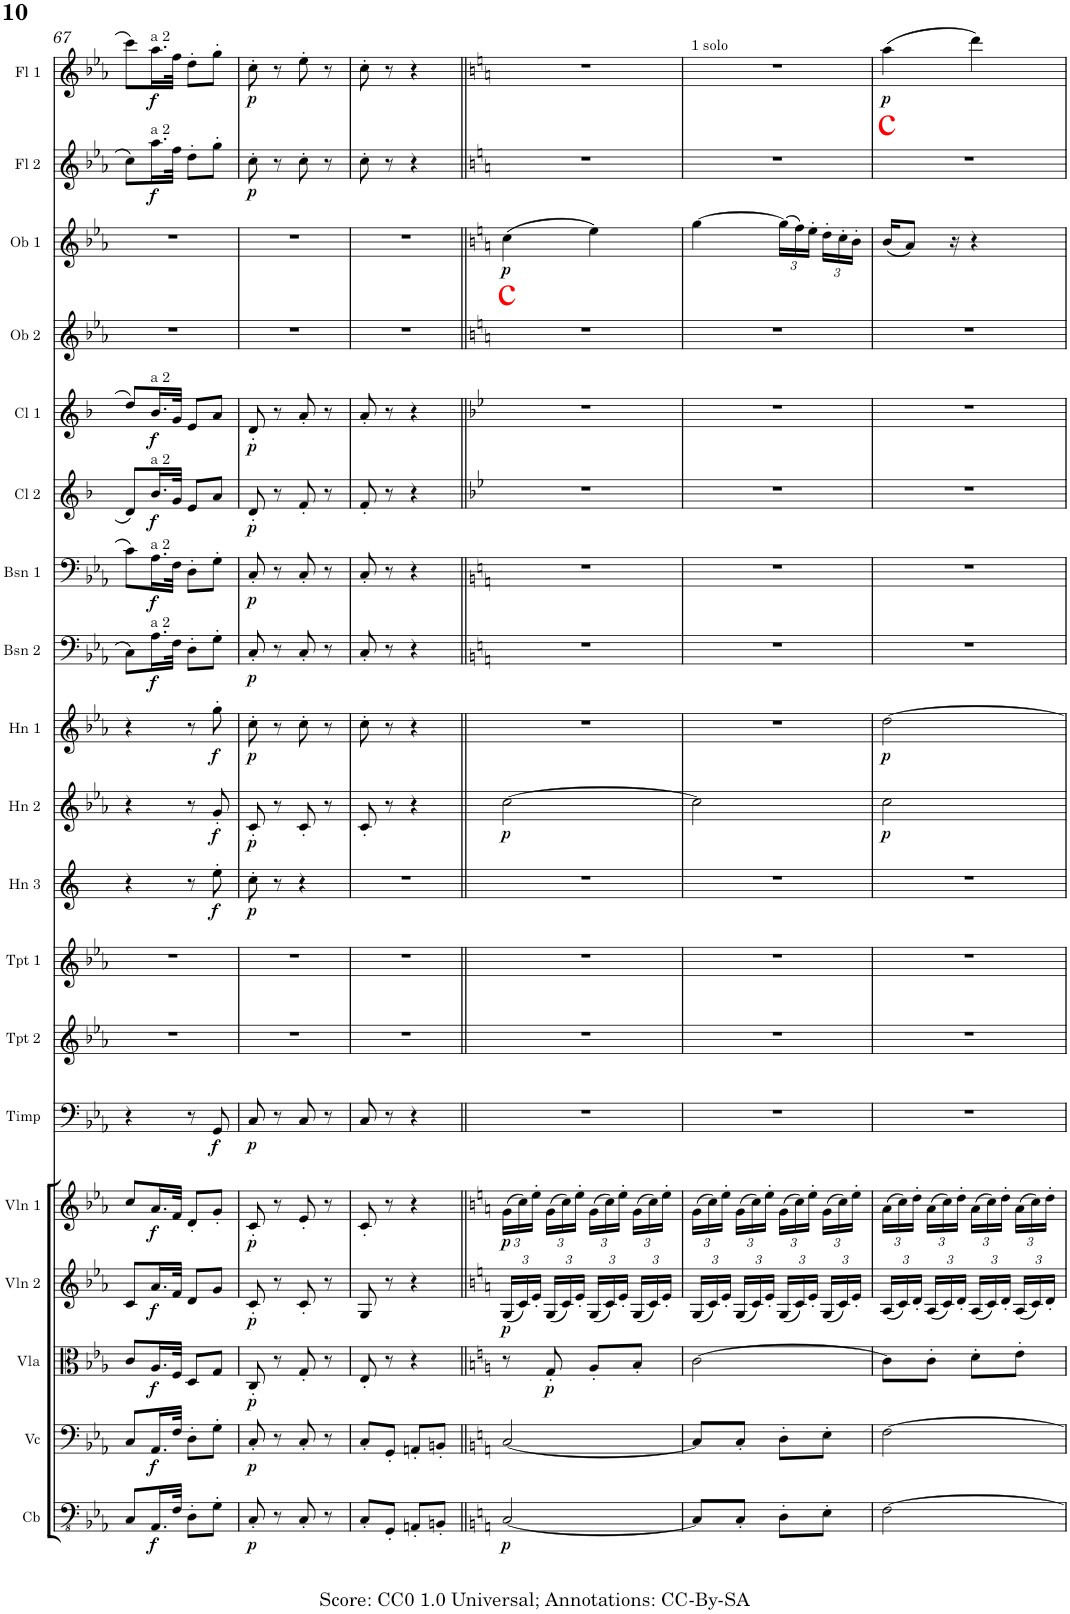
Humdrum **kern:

**kern	**dynam	**kern	**dynam	**kern	**dynam	**kern	**dynam	**kern	**dynam	**kern	**dynam	**kern	**kern	**kern	**dynam	**kern	**dynam	**kern	**dynam	**kern	**dynam	**kern	**dynam	**kern	**dynam	**kern	**dynam	**kern	**kern	**text	**dynam	**kern	**dynam	**kern	**text	**dynam
*part19	*part19	*part18	*part18	*part17	*part17	*part16	*part16	*part15	*part15	*part14	*part14	*part13	*part12	*part11	*part11	*part10	*part10	*part9	*part9	*part8	*part8	*part7	*part7	*part6	*part6	*part5	*part5	*part4	*part3	*part3	*part3	*part2	*part2	*part1	*part1	*part1
*staff19	*staff19	*staff18	*staff18	*staff17	*staff17	*staff16	*staff16	*staff15	*staff15	*staff14	*staff14	*staff13	*staff12	*staff11	*staff11	*staff10	*staff10	*staff9	*staff9	*staff8	*staff8	*staff7	*staff7	*staff6	*staff6	*staff5	*staff5	*staff4	*staff3	*staff3	*staff3	*staff2	*staff2	*staff1	*staff1	*staff1
*I"Contrabass	*	*I"Violoncello	*	*I"Viola	*	*I"Violin 2	*	*I"Violin 1	*	*I"Timpani	*	*I"C Trumpet 2	*I"C Trumpet 1	*I"Eb Horn 3	*	*I"C Horn 2	*	*I"C Horn 1	*	*I"Bassoon 2	*	*I"Bassoon 1	*	*I"Bb Clarinet 3	*	*I"Bb Clarinet 1	*	*I"Oboe 2	*I"Oboe 1	*	*	*I"Flute 2	*	*I"Flute 1	*	*
*I'Cb	*	*I'Vc	*	*I'Vla	*	*I'Vln 2	*	*I'Vln 1	*	*I'Timp	*	*I'Tpt 2	*I'Tpt 1	*I'Hn 3	*	*I'Hn 2	*	*I'Hn 1	*	*I'Bsn 2	*	*I'Bsn 1	*	*I'Cl 2	*	*I'Cl 1	*	*I'Ob 2	*I'Ob 1	*	*	*I'Fl 2	*	*I'Fl 1	*	*
!!LO:PB:g=z
*clefFv4	*	*clefF4	*	*clefC3	*	*clefG2	*	*clefG2	*	*clefF4	*	*clefG2	*clefG2	*clefG2	*	*clefG2	*	*clefG2	*	*clefF4	*	*clefF4	*	*clefG2	*	*clefG2	*	*clefG2	*clefG2	*	*	*clefG2	*	*clefG2	*	*
*	*	*	*	*	*	*	*	*	*	*	*	*	*	*Trd5c9	*	*Trd7c12	*	*Trd7c12	*	*	*	*	*	*Trd1c2	*	*Trd1c2	*	*	*	*	*	*	*	*	*	*
*k[b-e-a-]	*	*k[b-e-a-]	*	*k[b-e-a-]	*	*k[b-e-a-]	*	*k[b-e-a-]	*	*k[b-e-a-]	*	*k[b-e-a-]	*k[b-e-a-]	*k[]	*	*k[b-e-a-]	*	*k[b-e-a-]	*	*k[b-e-a-]	*	*k[b-e-a-]	*	*k[b-]	*	*k[b-]	*	*k[b-e-a-]	*k[b-e-a-]	*	*	*k[b-e-a-]	*	*k[b-e-a-]	*	*
*M2/4	*	*M2/4	*	*M2/4	*	*M2/4	*	*M2/4	*	*M2/4	*	*M2/4	*M2/4	*M2/4	*	*M2/4	*	*M2/4	*	*M2/4	*	*M2/4	*	*M2/4	*	*M2/4	*	*M2/4	*M2/4	*	*	*M2/4	*	*M2/4	*	*
=67	=67	=67	=67	=67	=67	=67	=67	=67	=67	=67	=67	=67	=67	=67	=67	=67	=67	=67	=67	=67	=67	=67	=67	=67	=67	=67	=67	=67	=67	=67	=67	=67	=67	=67	=67	=67
8CC/L	.	8C/L	.	8c/L	.	8c/L	.	8cc/L	.	4r	.	2r	2r	4r	.	4r	.	4r	.	8C\L	.	8c\L	.	8d/L	.	8dd/L	.	2r	2r	.	.	8cc\L	.	8ccc\L	.	.
!	!	!	!	!	!	!	!	!	!	!	!	!	!	!	!	!	!	!	!	!	!	!	!	!	!	!	!	!	!	!	!	!	!	!LO:TX:a:t=a 2	!	!
!	!	!	!	!	!	!	!	!	!	!	!	!	!	!	!	!	!	!	!	!	!	!	!	!	!	!	!	!	!	!	!	!LO:TX:a:t=a 2	!	!	!	!
!	!	!	!	!	!	!	!	!	!	!	!	!	!	!	!	!	!	!	!	!	!	!	!	!	!	!LO:TX:a:t=a 2	!	!	!	!	!	!	!	!	!	!
!	!	!	!	!	!	!	!	!	!	!	!	!	!	!	!	!	!	!	!	!	!	!	!	!LO:TX:a:t=a 2	!	!	!	!	!	!	!	!	!	!	!	!
!	!	!	!	!	!	!	!	!	!	!	!	!	!	!	!	!	!	!	!	!	!	!LO:TX:a:t=a 2	!	!	!	!	!	!	!	!	!	!	!	!	!	!
!	!	!	!	!	!	!	!	!	!	!	!	!	!	!	!	!	!	!	!	!LO:TX:a:t=a 2	!	!	!	!	!	!	!	!	!	!	!	!	!	!	!	!
!	!LO:DY:b	!	!LO:DY:b	!	!LO:DY:b	!	!LO:DY:b	!	!LO:DY:b	!	!	!	!	!	!	!	!	!	!	!	!LO:DY:b	!	!LO:DY:b	!	!LO:DY:b	!	!LO:DY:b	!	!	!	!	!	!LO:DY:b	!	!	!LO:DY:b
16.AAA-/L	f	16.AA-/L	f	16.A-/L	f	16.a-/L	f	16.a-/L	f	.	.	.	.	.	.	.	.	.	.	16.A-\L	f	16.A-\L	f	16.b-/L	f	16.b-/L	f	.	.	.	.	16.aa-\L	f	16.aa-\L	.	f
32FF/JJk	.	32F/JJk	.	32F/JJk	.	32f/JJk	.	32f/JJk	.	.	.	.	.	.	.	.	.	.	.	32F\JJk	.	32F\JJk	.	32g/JJk	.	32g/JJk	.	.	.	.	.	32ff\JJk	.	32ff\JJk	.	.
8DD'\L	.	8D'\L	.	8D/L	.	8d/L	.	8d'/L	.	8r	.	.	.	8r	.	8r	.	8r	.	8D'\L	.	8D'\L	.	8e/L	.	8e/L	.	.	.	.	.	8dd'\L	.	8dd'\L	.	.
!	!	!	!	!	!	!	!	!	!	!	!LO:DY:b	!	!	!	!LO:DY:b	!	!LO:DY:b	!	!LO:DY:b	!	!	!	!	!	!	!	!	!	!	!	!	!	!	!	!	!
8GG'\J	.	8G'\J	.	8G/J	.	8g/J	.	8g'/J	.	8GG/	f	.	.	8ee'\	f	8g'/	f	8gg'\	f	8G'\J	.	8G'\J	.	8a/J	.	8a/J	.	.	.	.	.	8gg'\J	.	8gg'\J	.	.
=68	=68	=68	=68	=68	=68	=68	=68	=68	=68	=68	=68	=68	=68	=68	=68	=68	=68	=68	=68	=68	=68	=68	=68	=68	=68	=68	=68	=68	=68	=68	=68	=68	=68	=68	=68	=68
!	!LO:DY:b	!	!LO:DY:b	!	!LO:DY:b	!	!LO:DY:b	!	!LO:DY:b	!	!LO:DY:b	!	!	!	!LO:DY:b	!	!LO:DY:b	!	!LO:DY:b	!	!LO:DY:b	!	!LO:DY:b	!	!LO:DY:b	!	!LO:DY:b	!	!	!	!	!	!LO:DY:b	!	!	!LO:DY:b
8CC'/	p	8C'/	p	8C'/	p	8c'/	p	8c'/	p	8C/	p	2r	2r	8cc'\	p	8c'/	p	8cc'\	p	8C'/	p	8C'/	p	8d'/	p	8d'/	p	2r	2r	.	.	8cc'\	p	8cc'\	.	p
8r	.	8r	.	8r	.	8r	.	8r	.	8r	.	.	.	8r	.	8r	.	8r	.	8r	.	8r	.	8r	.	8r	.	.	.	.	.	8r	.	8r	.	.
8CC'/	.	8C'/	.	8G'/	.	8c'/	.	8e-'/	.	8C/	.	.	.	4r	.	8c'/	.	8cc'\	.	8C'/	.	8C'/	.	8f'/	.	8a'/	.	.	.	.	.	8cc'\	.	8ee-'\	.	.
8r	.	8r	.	8r	.	8r	.	8r	.	8r	.	.	.	.	.	8r	.	8r	.	8r	.	8r	.	8r	.	8r	.	.	.	.	.	8r	.	8r	.	.
=69	=69	=69	=69	=69	=69	=69	=69	=69	=69	=69	=69	=69	=69	=69	=69	=69	=69	=69	=69	=69	=69	=69	=69	=69	=69	=69	=69	=69	=69	=69	=69	=69	=69	=69	=69	=69
8CC'/L	.	8C'/L	.	8E-'/	.	8G/	.	8c'/	.	8C/	.	2r	2r	2r	.	8c'/	.	8cc'\	.	8C'/	.	8C'/	.	8f'/	.	8a'/	.	2r	2r	.	.	8cc'\	.	8cc'\	.	.
8GGG'/J	.	8GG'/J	.	8r	.	8r	.	8r	.	8r	.	.	.	.	.	8r	.	8r	.	8r	.	8r	.	8r	.	8r	.	.	.	.	.	8r	.	8r	.	.
8AAAn'/L	.	8AAn'/L	.	4r	.	4r	.	4r	.	4r	.	.	.	.	.	4r	.	4r	.	4r	.	4r	.	4r	.	4r	.	.	.	.	.	4r	.	4r	.	.
8BBBn'/J	.	8BBn'/J	.	.	.	.	.	.	.	.	.	.	.	.	.	.	.	.	.	.	.	.	.	.	.	.	.	.	.	.	.	.	.	.	.	.
=70||	=70||	=70||	=70||	=70||	=70||	=70||	=70||	=70||	=70||	=70||	=70||	=70||	=70||	=70||	=70||	=70||	=70||	=70||	=70||	=70||	=70||	=70||	=70||	=70||	=70||	=70||	=70||	=70||	=70||	=70||	=70||	=70||	=70||	=70||	=70||	=70||
*k[]	*	*k[]	*	*k[]	*	*k[]	*	*k[]	*	*	*	*	*	*	*	*	*	*	*	*k[]	*	*k[]	*	*k[b-e-]	*	*k[b-e-]	*	*k[]	*k[]	*	*	*k[]	*	*k[]	*	*
*C:	*	*C:	*	*C:	*	*C:	*	*C:	*	*	*	*	*	*	*	*	*	*	*	*C:	*	*C:	*	*	*	*	*	*C:	*C:	*	*	*C:	*	*C:	*	*
*	*	*	*	*	*	*Xbrackettup	*	*Xbrackettup	*	*	*	*	*	*	*	*	*	*	*	*	*	*	*	*	*	*	*	*	*	*	*	*	*	*	*	*
!	!LO:DY:b	!	!	!	!	!	!LO:DY:b	!	!LO:DY:b	!	!	!	!	!	!	!	!LO:DY:b	!	!	!	!	!	!	!	!	!	!	!	!	!LO:LY:b:color=#FF0000	!LO:DY:b	!	!	!	!	!
[2CC/	p	[2C/	.	8r	.	(24G/LL	p	(24g\LL	p	2r	.	2r	2r	2r	.	[2cc\	p	2r	.	2r	.	2r	.	2r	.	2r	.	2r	(4cc\	c	p	2r	.	2r	.	.
.	.	.	.	.	.	24c/)	.	24cc\)	.	.	.	.	.	.	.	.	.	.	.	.	.	.	.	.	.	.	.	.	.	.	.	.	.	.	.	.
.	.	.	.	.	.	24e'/JJ	.	24ee'\JJ	.	.	.	.	.	.	.	.	.	.	.	.	.	.	.	.	.	.	.	.	.	.	.	.	.	.	.	.
!	!	!	!	!	!LO:DY:b	!	!	!	!	!	!	!	!	!	!	!	!	!	!	!	!	!	!	!	!	!	!	!	!	!	!	!	!	!	!	!
.	.	.	.	8G'/	p	(24G/LL	.	(24g\LL	.	.	.	.	.	.	.	.	.	.	.	.	.	.	.	.	.	.	.	.	.	.	.	.	.	.	.	.
.	.	.	.	.	.	24c/)	.	24cc\)	.	.	.	.	.	.	.	.	.	.	.	.	.	.	.	.	.	.	.	.	.	.	.	.	.	.	.	.
.	.	.	.	.	.	24e'/JJ	.	24ee'\JJ	.	.	.	.	.	.	.	.	.	.	.	.	.	.	.	.	.	.	.	.	.	.	.	.	.	.	.	.
.	.	.	.	8A'/L	.	(24G/LL	.	(24g\LL	.	.	.	.	.	.	.	.	.	.	.	.	.	.	.	.	.	.	.	.	4ee\)	.	.	.	.	.	.	.
.	.	.	.	.	.	24c/)	.	24cc\)	.	.	.	.	.	.	.	.	.	.	.	.	.	.	.	.	.	.	.	.	.	.	.	.	.	.	.	.
.	.	.	.	.	.	24e'/JJ	.	24ee'\JJ	.	.	.	.	.	.	.	.	.	.	.	.	.	.	.	.	.	.	.	.	.	.	.	.	.	.	.	.
.	.	.	.	8B'/J	.	(24G/LL	.	(24g\LL	.	.	.	.	.	.	.	.	.	.	.	.	.	.	.	.	.	.	.	.	.	.	.	.	.	.	.	.
.	.	.	.	.	.	24c/)	.	24cc\)	.	.	.	.	.	.	.	.	.	.	.	.	.	.	.	.	.	.	.	.	.	.	.	.	.	.	.	.
.	.	.	.	.	.	24e'/JJ	.	24ee'\JJ	.	.	.	.	.	.	.	.	.	.	.	.	.	.	.	.	.	.	.	.	.	.	.	.	.	.	.	.
=71	=71	=71	=71	=71	=71	=71	=71	=71	=71	=71	=71	=71	=71	=71	=71	=71	=71	=71	=71	=71	=71	=71	=71	=71	=71	=71	=71	=71	=71	=71	=71	=71	=71	=71	=71	=71
!	!	!	!	!	!	!	!	!	!	!	!	!	!	!	!	!	!	!	!	!	!	!	!	!	!	!	!	!	!	!	!	!	!	!LO:TX:a:t=1 solo	!	!
8CC/L]	.	8C/L]	.	[2c\	.	(24G/LL	.	(24g\LL	.	2r	.	2r	2r	2r	.	2cc\]	.	2r	.	2r	.	2r	.	2r	.	2r	.	2r	[4gg\	.	.	2r	.	2r	.	.
.	.	.	.	.	.	24c/)	.	24cc\)	.	.	.	.	.	.	.	.	.	.	.	.	.	.	.	.	.	.	.	.	.	.	.	.	.	.	.	.
.	.	.	.	.	.	24e'/JJ	.	24ee'\JJ	.	.	.	.	.	.	.	.	.	.	.	.	.	.	.	.	.	.	.	.	.	.	.	.	.	.	.	.
8CC'/J	.	8C'/J	.	.	.	(24G/LL	.	(24g\LL	.	.	.	.	.	.	.	.	.	.	.	.	.	.	.	.	.	.	.	.	.	.	.	.	.	.	.	.
.	.	.	.	.	.	24c/)	.	24cc\)	.	.	.	.	.	.	.	.	.	.	.	.	.	.	.	.	.	.	.	.	.	.	.	.	.	.	.	.
.	.	.	.	.	.	24e'/JJ	.	24ee'\JJ	.	.	.	.	.	.	.	.	.	.	.	.	.	.	.	.	.	.	.	.	.	.	.	.	.	.	.	.
*	*	*	*	*	*	*	*	*	*	*	*	*	*	*	*	*	*	*	*	*	*	*	*	*	*	*	*	*	*Xbrackettup	*	*	*	*	*	*	*
8DD'\L	.	8D'\L	.	.	.	(24G/LL	.	(24g\LL	.	.	.	.	.	.	.	.	.	.	.	.	.	.	.	.	.	.	.	.	(24gg\LL]	.	.	.	.	.	.	.
.	.	.	.	.	.	24c/)	.	24cc\)	.	.	.	.	.	.	.	.	.	.	.	.	.	.	.	.	.	.	.	.	24ff\)	.	.	.	.	.	.	.
.	.	.	.	.	.	24e'/JJ	.	24ee'\JJ	.	.	.	.	.	.	.	.	.	.	.	.	.	.	.	.	.	.	.	.	24ee'\JJ	.	.	.	.	.	.	.
8EE'\J	.	8E'\J	.	.	.	(24G/LL	.	(24g\LL	.	.	.	.	.	.	.	.	.	.	.	.	.	.	.	.	.	.	.	.	24dd'\LL	.	.	.	.	.	.	.
.	.	.	.	.	.	24c/)	.	24cc\)	.	.	.	.	.	.	.	.	.	.	.	.	.	.	.	.	.	.	.	.	24cc'\	.	.	.	.	.	.	.
.	.	.	.	.	.	24e'/JJ	.	24ee'\JJ	.	.	.	.	.	.	.	.	.	.	.	.	.	.	.	.	.	.	.	.	24b'\JJ	.	.	.	.	.	.	.
=72	=72	=72	=72	=72	=72	=72	=72	=72	=72	=72	=72	=72	=72	=72	=72	=72	=72	=72	=72	=72	=72	=72	=72	=72	=72	=72	=72	=72	=72	=72	=72	=72	=72	=72	=72	=72
!	!	!	!	!	!	!	!	!	!	!	!	!	!	!	!	!	!LO:DY:b	!	!LO:DY:b	!	!	!	!	!	!	!	!	!	!	!	!	!	!	!	!LO:LY:b:color=#FF0000	!LO:DY:b
[2FF\	.	[2F\	.	8c\L]	.	(24A/LL	.	(24a\LL	.	2r	.	2r	2r	2r	.	2cc\	p	[2dd\	p	2r	.	2r	.	2r	.	2r	.	2r	(16b/KL	.	.	2r	.	(4aa\	c	p
.	.	.	.	.	.	24c/)	.	24cc\)	.	.	.	.	.	.	.	.	.	.	.	.	.	.	.	.	.	.	.	.	.	.	.	.	.	.	.	.
.	.	.	.	.	.	.	.	.	.	.	.	.	.	.	.	.	.	.	.	.	.	.	.	.	.	.	.	.	8a/J)	.	.	.	.	.	.	.
.	.	.	.	.	.	24d'/JJ	.	24dd'\JJ	.	.	.	.	.	.	.	.	.	.	.	.	.	.	.	.	.	.	.	.	.	.	.	.	.	.	.	.
.	.	.	.	8c'\J	.	(24A/LL	.	(24a\LL	.	.	.	.	.	.	.	.	.	.	.	.	.	.	.	.	.	.	.	.	.	.	.	.	.	.	.	.
.	.	.	.	.	.	24c/)	.	24cc\)	.	.	.	.	.	.	.	.	.	.	.	.	.	.	.	.	.	.	.	.	.	.	.	.	.	.	.	.
.	.	.	.	.	.	.	.	.	.	.	.	.	.	.	.	.	.	.	.	.	.	.	.	.	.	.	.	.	16r	.	.	.	.	.	.	.
.	.	.	.	.	.	24d'/JJ	.	24dd'\JJ	.	.	.	.	.	.	.	.	.	.	.	.	.	.	.	.	.	.	.	.	.	.	.	.	.	.	.	.
.	.	.	.	8d'\L	.	(24A/LL	.	(24a\LL	.	.	.	.	.	.	.	.	.	.	.	.	.	.	.	.	.	.	.	.	4r	.	.	.	.	4ddd\)	.	.
.	.	.	.	.	.	24c/)	.	24cc\)	.	.	.	.	.	.	.	.	.	.	.	.	.	.	.	.	.	.	.	.	.	.	.	.	.	.	.	.
.	.	.	.	.	.	24d'/JJ	.	24dd'\JJ	.	.	.	.	.	.	.	.	.	.	.	.	.	.	.	.	.	.	.	.	.	.	.	.	.	.	.	.
.	.	.	.	8e'\J	.	(24A/LL	.	(24a\LL	.	.	.	.	.	.	.	.	.	.	.	.	.	.	.	.	.	.	.	.	.	.	.	.	.	.	.	.
.	.	.	.	.	.	24c/)	.	24cc\)	.	.	.	.	.	.	.	.	.	.	.	.	.	.	.	.	.	.	.	.	.	.	.	.	.	.	.	.
.	.	.	.	.	.	24d'/JJ	.	24dd'\JJ	.	.	.	.	.	.	.	.	.	.	.	.	.	.	.	.	.	.	.	.	.	.	.	.	.	.	.	.
=	=	=	=	=	=	=	=	=	=	=	=	=	=	=	=	=	=	=	=	=	=	=	=	=	=	=	=	=	=	=	=	=	=	=	=	=
*-	*-	*-	*-	*-	*-	*-	*-	*-	*-	*-	*-	*-	*-	*-	*-	*-	*-	*-	*-	*-	*-	*-	*-	*-	*-	*-	*-	*-	*-	*-	*-	*-	*-	*-	*-	*-
